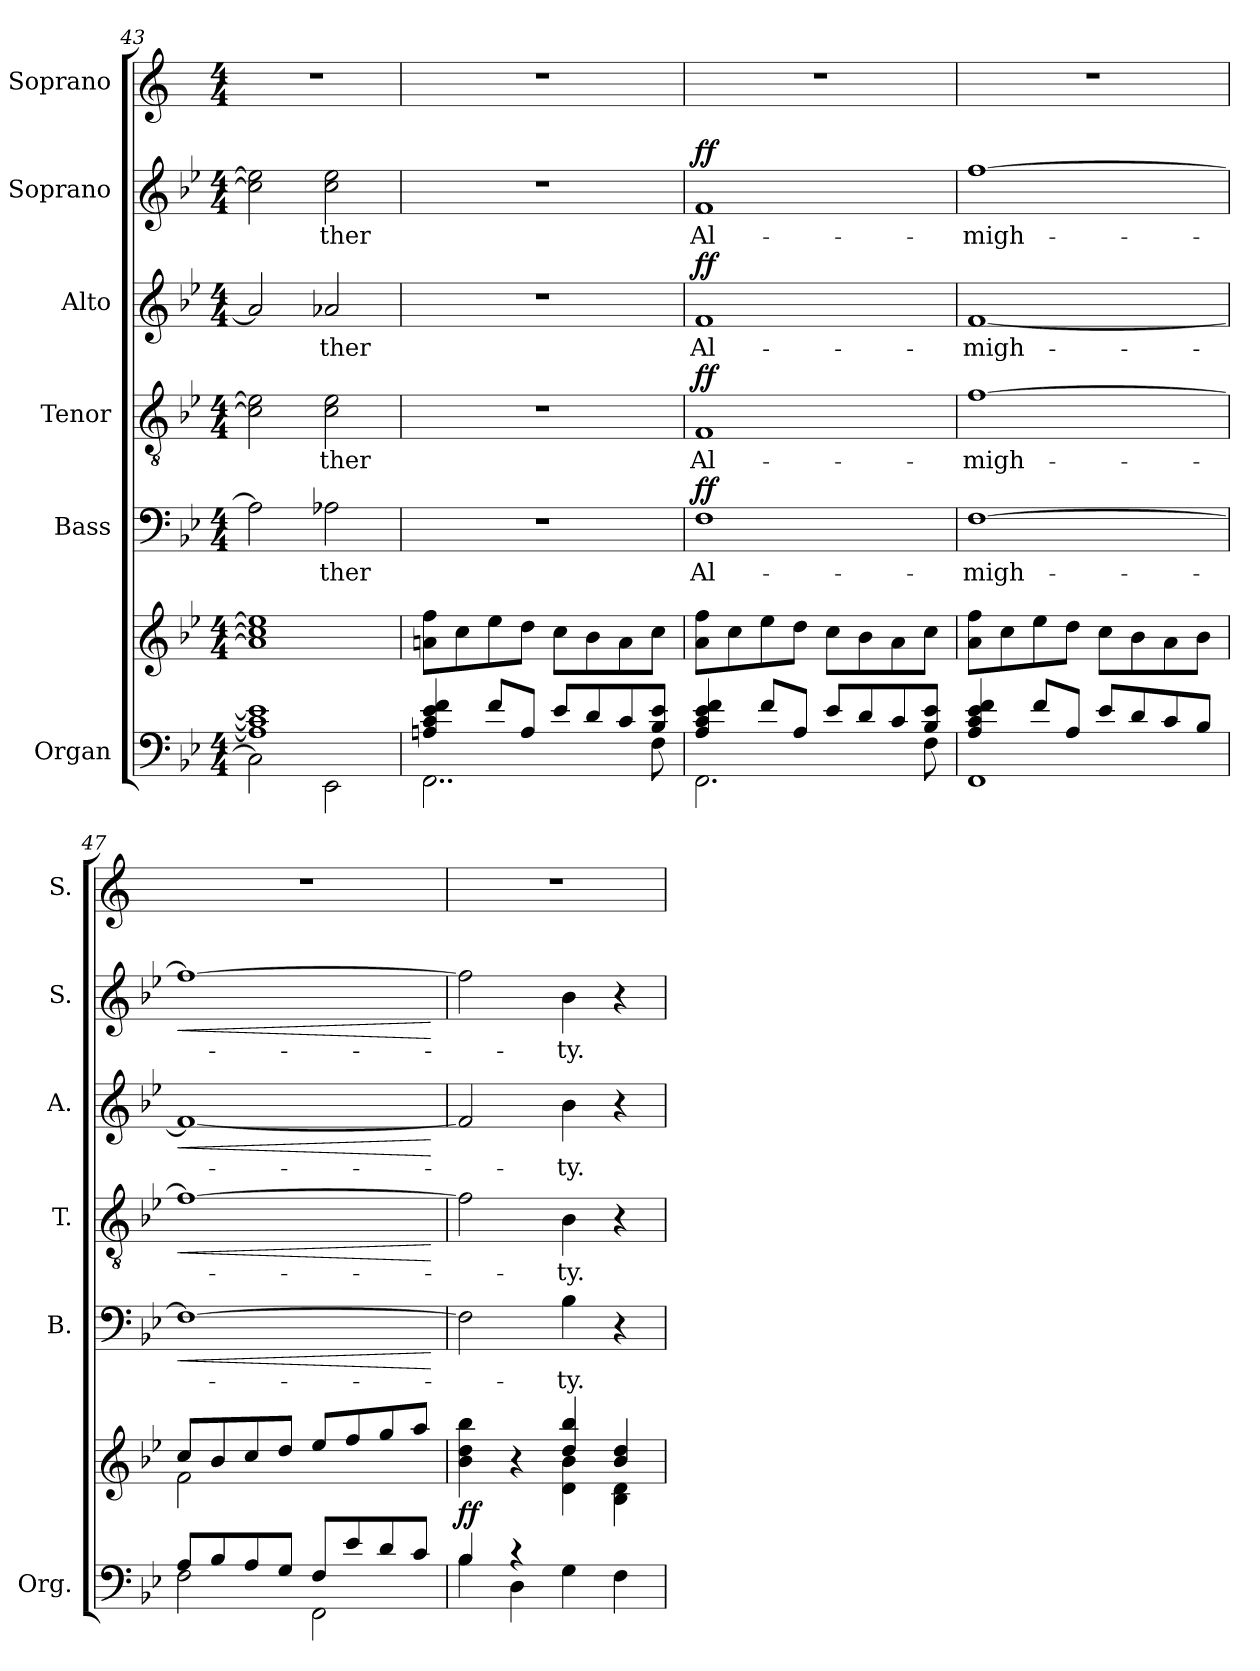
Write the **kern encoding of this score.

**kern	**kern	**dynam	**kern	**text	**dynam	**kern	**text	**dynam	**kern	**text	**dynam	**kern	**text	**dynam	**kern
*part6	*part6	*part6	*part5	*part5	*part5	*part4	*part4	*part4	*part3	*part3	*part3	*part2	*part2	*part2	*part1
*staff7	*staff6	*staff6/7	*staff5	*staff5	*staff5	*staff4	*staff4	*staff4	*staff3	*staff3	*staff3	*staff2	*staff2	*staff2	*staff1
*I"Organ	*	*	*I"Bass	*	*	*I"Tenor	*	*	*I"Alto	*	*	*I"Soprano	*	*	*I"Soprano
*I'Org.	*	*	*I'B.	*	*	*I'T.	*	*	*I'A.	*	*	*I'S.	*	*	*I'S.
*clefF4	*clefG2	*	*clefF4	*	*	*clefGv2	*	*	*clefG2	*	*	*clefG2	*	*	*clefG2
*	*	*	*	*	*	*ITrd7c12	*	*	*	*	*	*	*	*	*
*k[b-e-]	*k[b-e-]	*	*k[b-e-]	*	*	*k[b-e-]	*	*	*k[b-e-]	*	*	*k[b-e-]	*	*	*k[]
*B-:	*B-:	*	*B-:	*	*	*B-:	*	*	*B-:	*	*	*B-:	*	*	*C:
*M4/4	*M4/4	*	*M4/4	*	*	*M4/4	*	*	*M4/4	*	*	*M4/4	*	*	*M4/4
=43	=43	=43	=43	=43	=43	=43	=43	=43	=43	=43	=43	=43	=43	=43	=43
*^	*	*	*	*	*	*	*	*	*	*	*	*	*	*	*
1A-i] 1ci] 1e-i]	2Ci\]	1a-i] 1cci] 1ee-i]	.	2A-i\]	.	.	2Ci\] 2E-i]	.	.	2a-i/]	.	.	2cci\] 2ee-i]	.	.	1r
!	!	!	!	!	!LO:LY:b:color=#000000	!	!	!	!	!	!	!	!	!	!	!
!	!	!	!	!	!	!	!	!LO:LY:b:color=#000000	!	!	!	!	!	!	!	!
!	!	!	!	!	!	!	!	!	!	!	!LO:LY:b:color=#000000	!	!	!	!	!
!	!	!	!	!	!	!	!	!	!	!	!	!	!	!LO:LY:b:color=#000000	!	!
.	2EE-i\	.	.	2A-Xi\	-ther	.	2Ci\ 2E-i	-ther	.	2a-Xi/	-ther	.	2cci\ 2ee-i	-ther	.	.
=44	=44	=44	=44	=44	=44	=44	=44	=44	=44	=44	=44	=44	=44	=44	=44	=44
4Ani/ 4ci 4e-i 4fi	2..FFi\	8ani\ 8ffiL	.	1r	.	.	1r	.	.	1r	.	.	1r	.	.	1r
.	.	8cci\	.	.	.	.	.	.	.	.	.	.	.	.	.	.
8fi/L	.	8ee-i\	.	.	.	.	.	.	.	.	.	.	.	.	.	.
8Ai/J	.	8ddi\J	.	.	.	.	.	.	.	.	.	.	.	.	.	.
8e-i/L	.	8cci\L	.	.	.	.	.	.	.	.	.	.	.	.	.	.
8di/	.	8b-i\	.	.	.	.	.	.	.	.	.	.	.	.	.	.
8ci/	.	8ai\	.	.	.	.	.	.	.	.	.	.	.	.	.	.
8B-i/ 8e-iJ	8Fi\	8cci\J	.	.	.	.	.	.	.	.	.	.	.	.	.	.
=45	=45	=45	=45	=45	=45	=45	=45	=45	=45	=45	=45	=45	=45	=45	=45	=45
!	!	!	!	!	!LO:LY:b:color=#000000	!	!	!	!	!	!	!	!	!	!	!
!	!	!	!	!	!	!	!	!LO:LY:b:color=#000000	!	!	!	!	!	!	!	!
!	!	!	!	!	!	!	!	!	!	!	!LO:LY:b:color=#000000	!	!	!	!	!
!	!	!	!	!	!	!	!	!	!	!	!	!	!	!LO:LY:b:color=#000000	!	!
4Ai/ 4ci 4e-i 4fi	2.FFi\	8ai\ 8ffiL	.	1Fi	Al-	ff	1FFi	Al-	ff	1fi	Al-	ff	1fi	Al-	ff	1r
.	.	8cci\	.	.	.	.	.	.	.	.	.	.	.	.	.	.
8fi/L	.	8ee-i\	.	.	.	.	.	.	.	.	.	.	.	.	.	.
8Ai/J	.	8ddi\J	.	.	.	.	.	.	.	.	.	.	.	.	.	.
8e-i/L	.	8cci\L	.	.	.	.	.	.	.	.	.	.	.	.	.	.
8di/	.	8b-i\	.	.	.	.	.	.	.	.	.	.	.	.	.	.
8ci/	8ryy	8ai\	.	.	.	.	.	.	.	.	.	.	.	.	.	.
8B-i/ 8e-iJ	8Fi\	8cci\J	.	.	.	.	.	.	.	.	.	.	.	.	.	.
=46	=46	=46	=46	=46	=46	=46	=46	=46	=46	=46	=46	=46	=46	=46	=46	=46
!	!	!	!	!	!LO:LY:b:color=#000000	!	!	!	!	!	!	!	!	!	!	!
!	!	!	!	!	!	!	!	!LO:LY:b:color=#000000	!	!	!	!	!	!	!	!
!	!	!	!	!	!	!	!	!	!	!	!LO:LY:b:color=#000000	!	!	!	!	!
!	!	!	!	!	!	!	!	!	!	!	!	!	!	!LO:LY:b:color=#000000	!	!
4Ai/ 4ci 4e-i 4fi	1FFi	8ai\ 8ffiL	.	[1Fi	-migh-	.	[1Fi	-migh-	.	[1fi	-migh-	.	[1ffi	-migh-	.	1r
.	.	8cci\	.	.	.	.	.	.	.	.	.	.	.	.	.	.
8fi/L	.	8ee-i\	.	.	.	.	.	.	.	.	.	.	.	.	.	.
8Ai/J	.	8ddi\J	.	.	.	.	.	.	.	.	.	.	.	.	.	.
8e-i/L	.	8cci\L	.	.	.	.	.	.	.	.	.	.	.	.	.	.
8di/	.	8b-i\	.	.	.	.	.	.	.	.	.	.	.	.	.	.
8ci/	.	8ai\	.	.	.	.	.	.	.	.	.	.	.	.	.	.
8B-i/J	.	8b-i\J	.	.	.	.	.	.	.	.	.	.	.	.	.	.
!!LO:LB:g=z
=47	=47	=47	=47	=47	=47	=47	=47	=47	=47	=47	=47	=47	=47	=47	=47	=47
*	*	*^	*	*	*	*	*	*	*	*	*	*	*	*	*	*
!	!	!	!	!	!	!	!LO:HP:b	!	!	!LO:HP:b	!	!	!LO:HP:b	!	!	!LO:HP:b	!
8Ai/L	2Fi\	8cci/L	2fi\	.	1Fi_	.	<	1Fi_	.	<	1fi_	.	<	1ffi_	.	<	1r
8B-i/	.	8b-i/	.	.	.	.	.	.	.	.	.	.	.	.	.	.	.
8Ai/	.	8cci/	.	.	.	.	.	.	.	.	.	.	.	.	.	.	.
8Gi/J	.	8ddi/J	.	.	.	.	.	.	.	.	.	.	.	.	.	.	.
8Fi/L	2FFi\	8ee-i/L	2ryy	.	.	.	.	.	.	.	.	.	.	.	.	.	.
8e-i/	.	8ffi/	.	.	.	.	.	.	.	.	.	.	.	.	.	.	.
8di/	.	8ggi/	.	.	.	.	.	.	.	.	.	.	.	.	.	.	.
8ci/J	.	8aai/J	.	.	.	.	.	.	.	.	.	.	.	.	.	.	.
*v	*v	*	*	*	*	*	*	*	*	*	*	*	*	*	*	*	*
*	*v	*v	*	*	*	*	*	*	*	*	*	*	*	*	*	*
.	.	.	.	.	[	.	.	[	.	.	[	.	.	[	.
=48	=48	=48	=48	=48	=48	=48	=48	=48	=48	=48	=48	=48	=48	=48	=48
*^	*^	*	*	*	*	*	*	*	*	*	*	*	*	*	*
4B-i/	4B-i\	2ryy	4b-i\ 4ddi 4bb-i	ff	2Fi\]	.	.	2Fi\]	.	.	2fi/]	.	.	2ffi\]	.	.	1r
4r	4Di\	.	4r	.	.	.	.	.	.	.	.	.	.	.	.	.	.
!	!	!	!	!	!	!LO:LY:b:color=#000000	!	!	!	!	!	!	!	!	!	!	!
!	!	!	!	!	!	!	!	!	!LO:LY:b:color=#000000	!	!	!	!	!	!	!	!
!	!	!	!	!	!	!	!	!	!	!	!	!LO:LY:b:color=#000000	!	!	!	!	!
!	!	!	!	!	!	!	!	!	!	!	!	!	!	!	!LO:LY:b:color=#000000	!	!
2ryy	4Gi\	4ddi/ 4bb-i	4di\ 4b-i	.	4B-i\	-ty.	.	4BB-i\	-ty.	.	4b-i\	-ty.	.	4b-i\	-ty.	.	.
.	4Fi\	4b-i/ 4ddi	4B-i\ 4di	.	4r	.	.	4r	.	.	4r	.	.	4r	.	.	.
*v	*v	*	*	*	*	*	*	*	*	*	*	*	*	*	*	*	*
*	*v	*v	*	*	*	*	*	*	*	*	*	*	*	*	*	*
=	=	=	=	=	=	=	=	=	=	=	=	=	=	=	=
*-	*-	*-	*-	*-	*-	*-	*-	*-	*-	*-	*-	*-	*-	*-	*-
